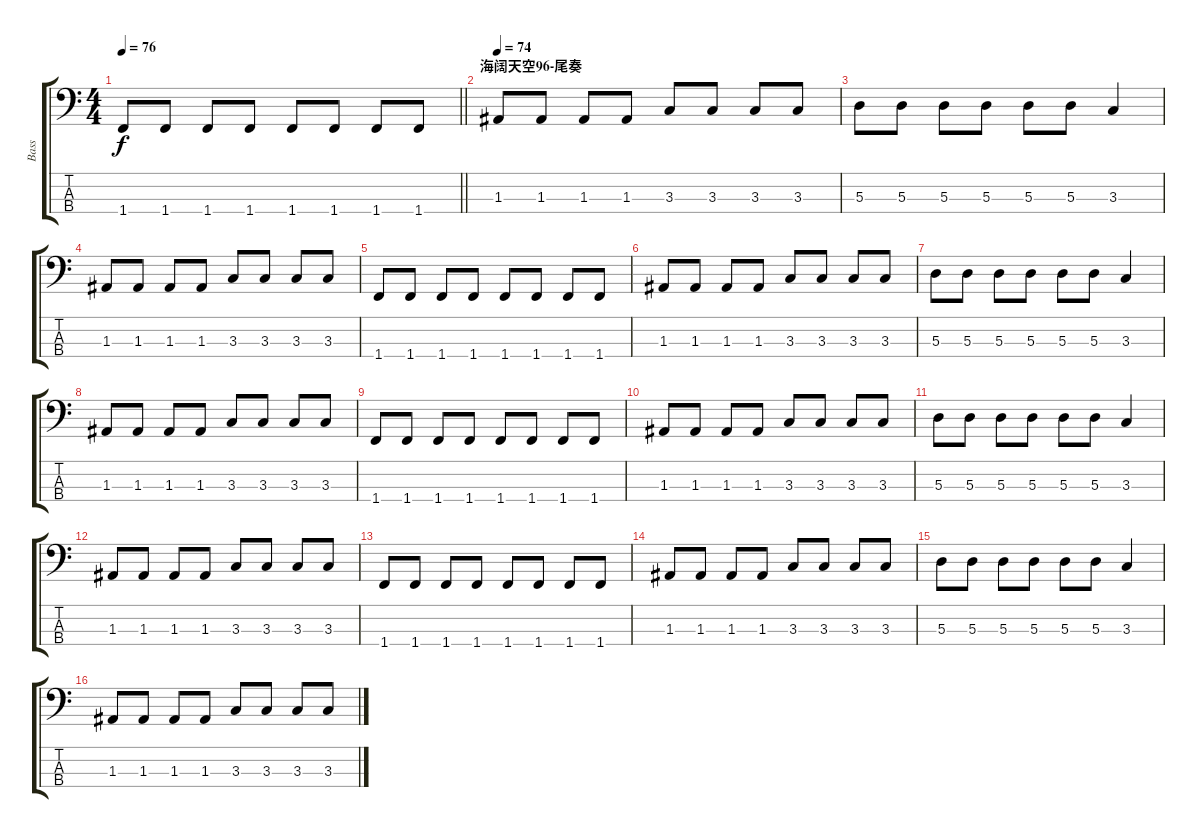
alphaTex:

\track ("Bass" "Bass") {instrument electricbassfinger}
\staff {score tabs}
\tuning (G2 D2 A1 E1) {hide}
\ts (4 4)
\tempo 76
\clef f4
\barLineRight lightlight
\ks c
1.4.8{dy f} 1.4.8 1.4.8 1.4.8 1.4.8 1.4.8 1.4.8 1.4.8 |
\section ("" "海阔天空96-尾奏")
\tempo 74
1.3.8 1.3.8 1.3.8 1.3.8 3.3.8 3.3.8 3.3.8 3.3.8 |
5.3.8 5.3.8 5.3.8 5.3.8 5.3.8 5.3.8 3.3.4 |
1.3.8 1.3.8 1.3.8 1.3.8 3.3.8 3.3.8 3.3.8 3.3.8 |
1.4.8 1.4.8 1.4.8 1.4.8 1.4.8 1.4.8 1.4.8 1.4.8 |
1.3.8 1.3.8 1.3.8 1.3.8 3.3.8 3.3.8 3.3.8 3.3.8 |
5.3.8 5.3.8 5.3.8 5.3.8 5.3.8 5.3.8 3.3.4 |
1.3.8 1.3.8 1.3.8 1.3.8 3.3.8 3.3.8 3.3.8 3.3.8 |
1.4.8 1.4.8 1.4.8 1.4.8 1.4.8 1.4.8 1.4.8 1.4.8 |
1.3.8 1.3.8 1.3.8 1.3.8 3.3.8 3.3.8 3.3.8 3.3.8 |
5.3.8 5.3.8 5.3.8 5.3.8 5.3.8 5.3.8 3.3.4 |
1.3.8 1.3.8 1.3.8 1.3.8 3.3.8 3.3.8 3.3.8 3.3.8 |
1.4.8 1.4.8 1.4.8 1.4.8 1.4.8 1.4.8 1.4.8 1.4.8 |
1.3.8 1.3.8 1.3.8 1.3.8 3.3.8 3.3.8 3.3.8 3.3.8 |
5.3.8 5.3.8 5.3.8 5.3.8 5.3.8 5.3.8 3.3.4 |
1.3.8 1.3.8 1.3.8 1.3.8 3.3.8 3.3.8 3.3.8 3.3.8
